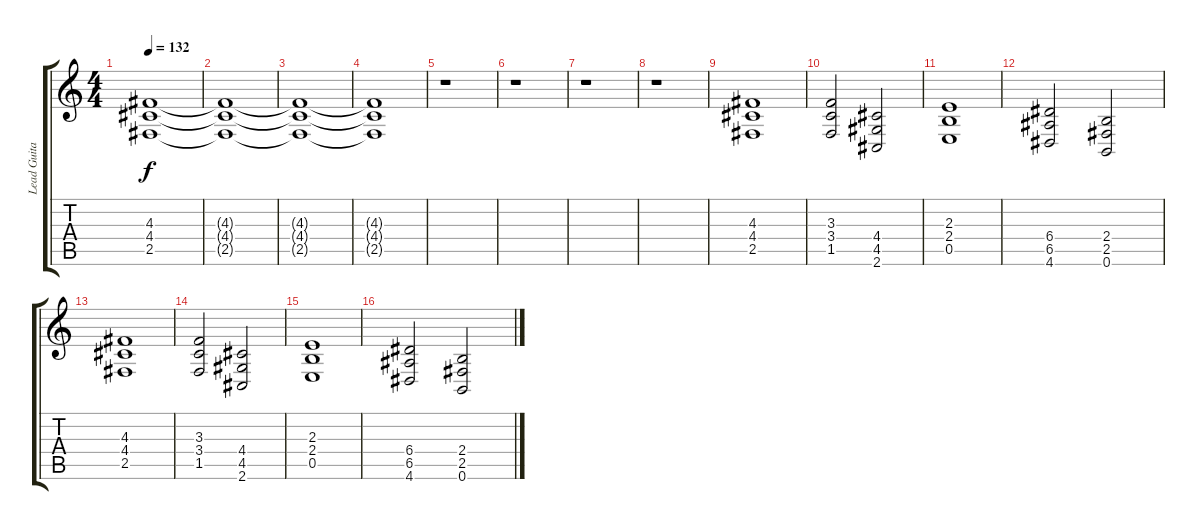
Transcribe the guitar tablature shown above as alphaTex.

\track ("Lead Guitar" "Lead Guita") {instrument overdrivenguitar}
\staff {score tabs}
\tuning (B3 Gb3 D3 A2 E2 B1) {hide}
\ts (4 4)
\tempo 132
\clef g2
\ks c
(4.3 4.4 2.5).1{dy f} |
(4.3{t} 4.4{t} 2.5{t}).1 |
(4.3{t} 4.4{t} 2.5{t}).1 |
(4.3{t} 4.4{t} 2.5{t}).1{volume 0} |
r.1 |
r.1 |
r.1 |
r.1{volume 13} |
(4.3 4.4 2.5).1 |
(3.3 3.4 1.5).2 (4.4 4.5 2.6).2 |
(2.3 2.4 0.5).1 |
(6.4 6.5 4.6).2 (2.4 2.5 0.6).2 |
(4.3 4.4 2.5).1 |
(3.3 3.4 1.5).2 (4.4 4.5 2.6).2 |
(2.3 2.4 0.5).1 |
(6.4 6.5 4.6).2 (2.4 2.5 0.6).2
